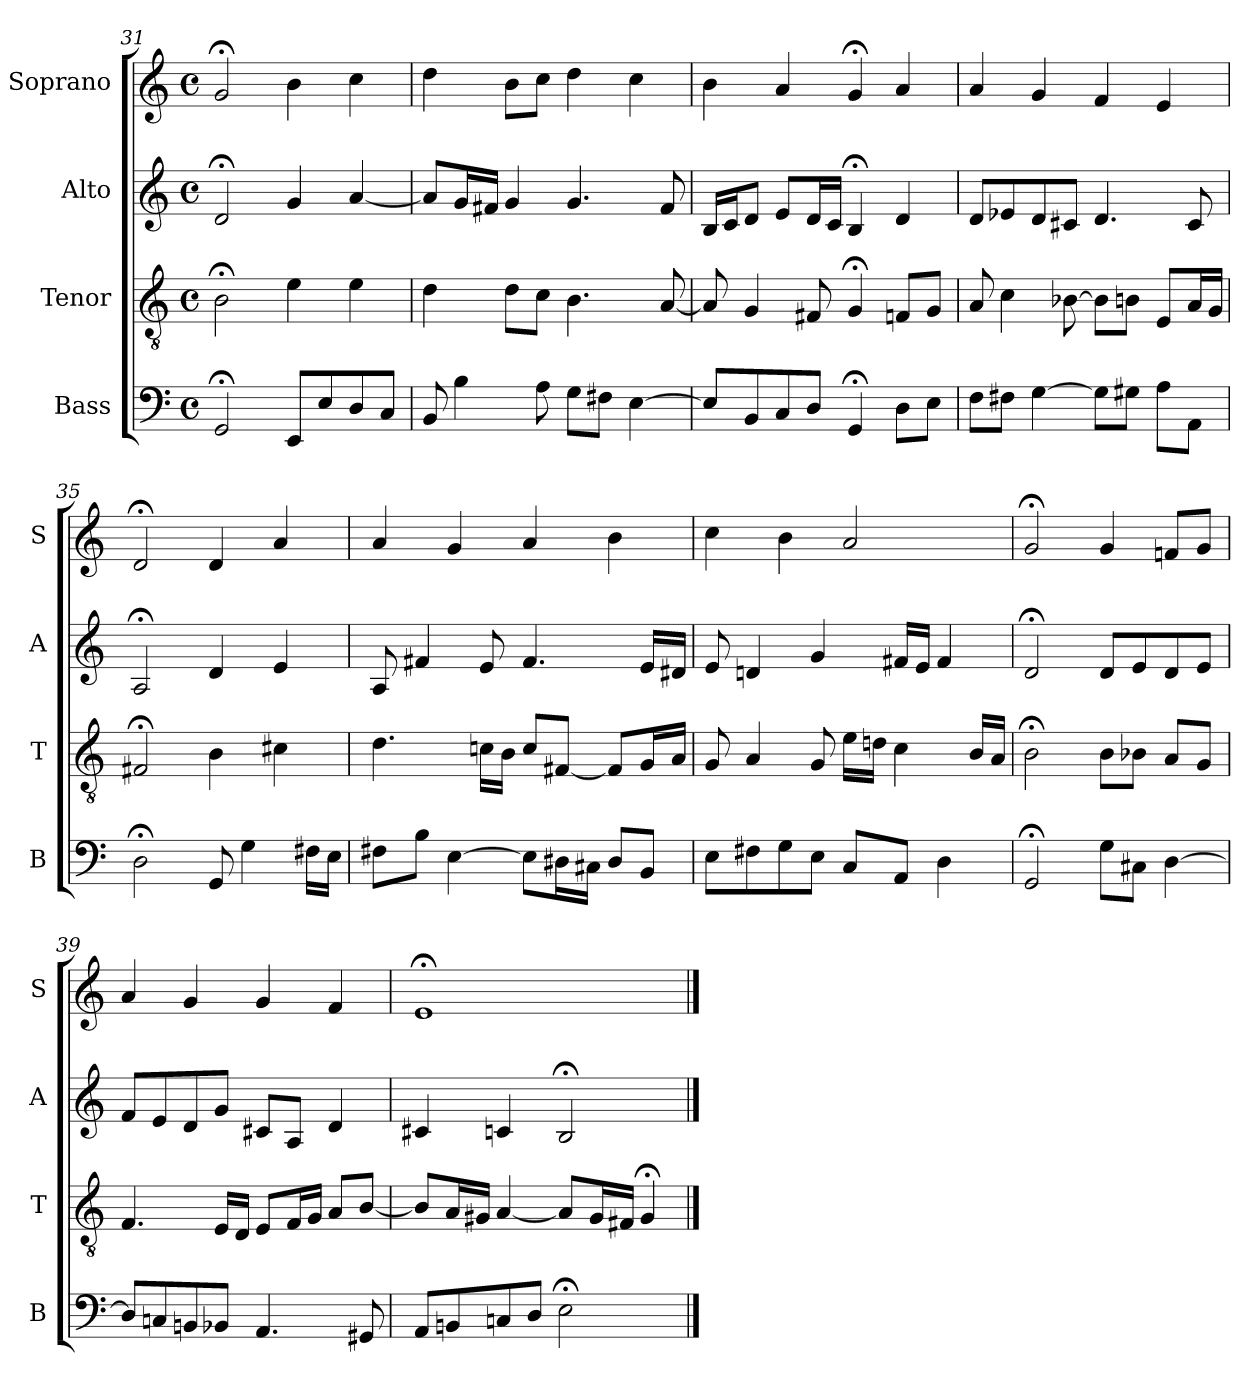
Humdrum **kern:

**kern	**kern	**kern	**kern
*part4	*part3	*part2	*part1
*staff4	*staff3	*staff2	*staff1
*I"Bass	*I"Tenor	*I"Alto	*I"Soprano
*I'B	*I'T	*I'A	*I'S
*clefF4	*clefGv2	*clefG2	*clefG2
*k[]	*k[]	*k[]	*k[]
*a:	*a:	*a:	*a:
*M4/4	*M4/4	*M4/4	*M4/4
*met(c)	*met(c)	*met(c)	*met(c)
=31	=31	=31	=31
2GG;<	2B;<	2d;<	2g;<
8EEL	4e	4g	4b
8E	.	.	.
8D	4e	[4a	4cc
8CJ	.	.	.
=32	=32	=32	=32
8BB	4d	8aL]	4dd
4B	.	16gL	.
.	.	16f#XJJ	.
.	8dL	4g	8bL
8A	8cJ	.	8ccJ
8GL	4.B	4.g	4dd
8F#XJ	.	.	.
[4E	.	.	4cc
.	[8A	8f#	.
=33	=33	=33	=33
8EL]	8A]	16BLL	4b
.	.	16cJ	.
8BB	4G	8dJ	.
8C	.	8eL	4a
8DJ	8F#X	16dL	.
.	.	16cJJ	.
4GG;<	4G;<	4B;<	4g;<
8DL	8FnL	4d	4a
8EJ	8GJ	.	.
=34	=34	=34	=34
8FL	8A	8dL	4a
8F#XJ	4c	8e-X	.
[4G	.	8d	4g
.	[8B-X	8c#XJ	.
8GL]	8B-L]	4.d	4f
8G#XJ	8BnJ	.	.
8AL	8EL	.	4e
8AAJ	16AL	8c#	.
.	16GJJ	.	.
=35	=35	=35	=35
2D;<	2F#X;<	2A;<	2d;<
8GG	4B	4d	4d
4G	.	.	.
.	4c#X	4e	4a
16F#XLL	.	.	.
16EJJ	.	.	.
=36	=36	=36	=36
8F#XL	4.d	8A	4a
8BJ	.	4f#X	.
[4E	.	.	4g
.	16cnLL	8e	.
.	16BJJ	.	.
8EL]	8cL	4.f#	4a
16D#XL	[8F#XJ	.	.
16C#XJJ	.	.	.
8D#L	8F#L]	.	4b
8BBJ	16GL	16eLL	.
.	16AJJ	16d#XJJ	.
=37	=37	=37	=37
8EL	8G	8e	4cc
8F#X	4A	4dn	.
8G	.	.	4b
8EJ	8G	4g	.
8CL	16eLL	.	2a
.	16dnJJ	.	.
8AAJ	4c	16f#XLL	.
.	.	16eJJ	.
4D	.	4f#	.
.	16BLL	.	.
.	16AJJ	.	.
=38	=38	=38	=38
2GG;<	2B;<	2d;<	2g;<
8GL	8BL	8dL	4g
8C#XJ	8B-XJ	8e	.
[4D	8AL	8d	8fnL
.	8GJ	8eJ	8gJ
=39	=39	=39	=39
8DL]	4.F	8fL	4a
8Cn	.	8e	.
8BBn	.	8d	4g
8BB-XJ	16ELL	8gJ	.
.	16DJJ	.	.
4.AA	8EL	8c#XL	4g
.	16FL	8AJ	.
.	16GJJ	.	.
.	8AL	4d	4f
8GG#X	[8BJ	.	.
=40	=40	=40	=40
8AAL	8BL]	4c#X	1e;<
8BBn	16AL	.	.
.	16G#XJJ	.	.
8Cn	[4A	4cn	.
8DJ	.	.	.
2E;<	8AL]	2B;<	.
.	16G#L	.	.
.	16F#XJJ	.	.
.	4G#;<	.	.
==	==	==	==
*-	*-	*-	*-
